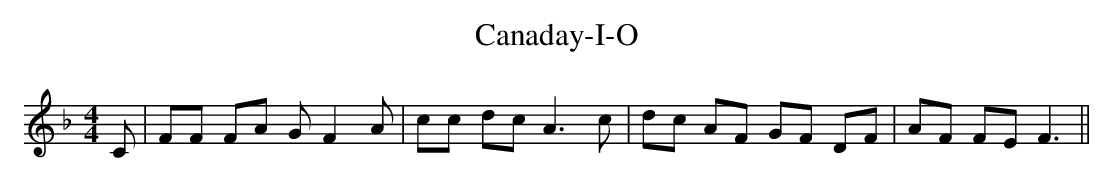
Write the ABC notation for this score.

X:1
T:Canaday-I-O
M:4/4
L:1/8
K:F
 C| FF FA G F2 A| cc dc A3 c| dc AF GF DF| AF FE F3||
